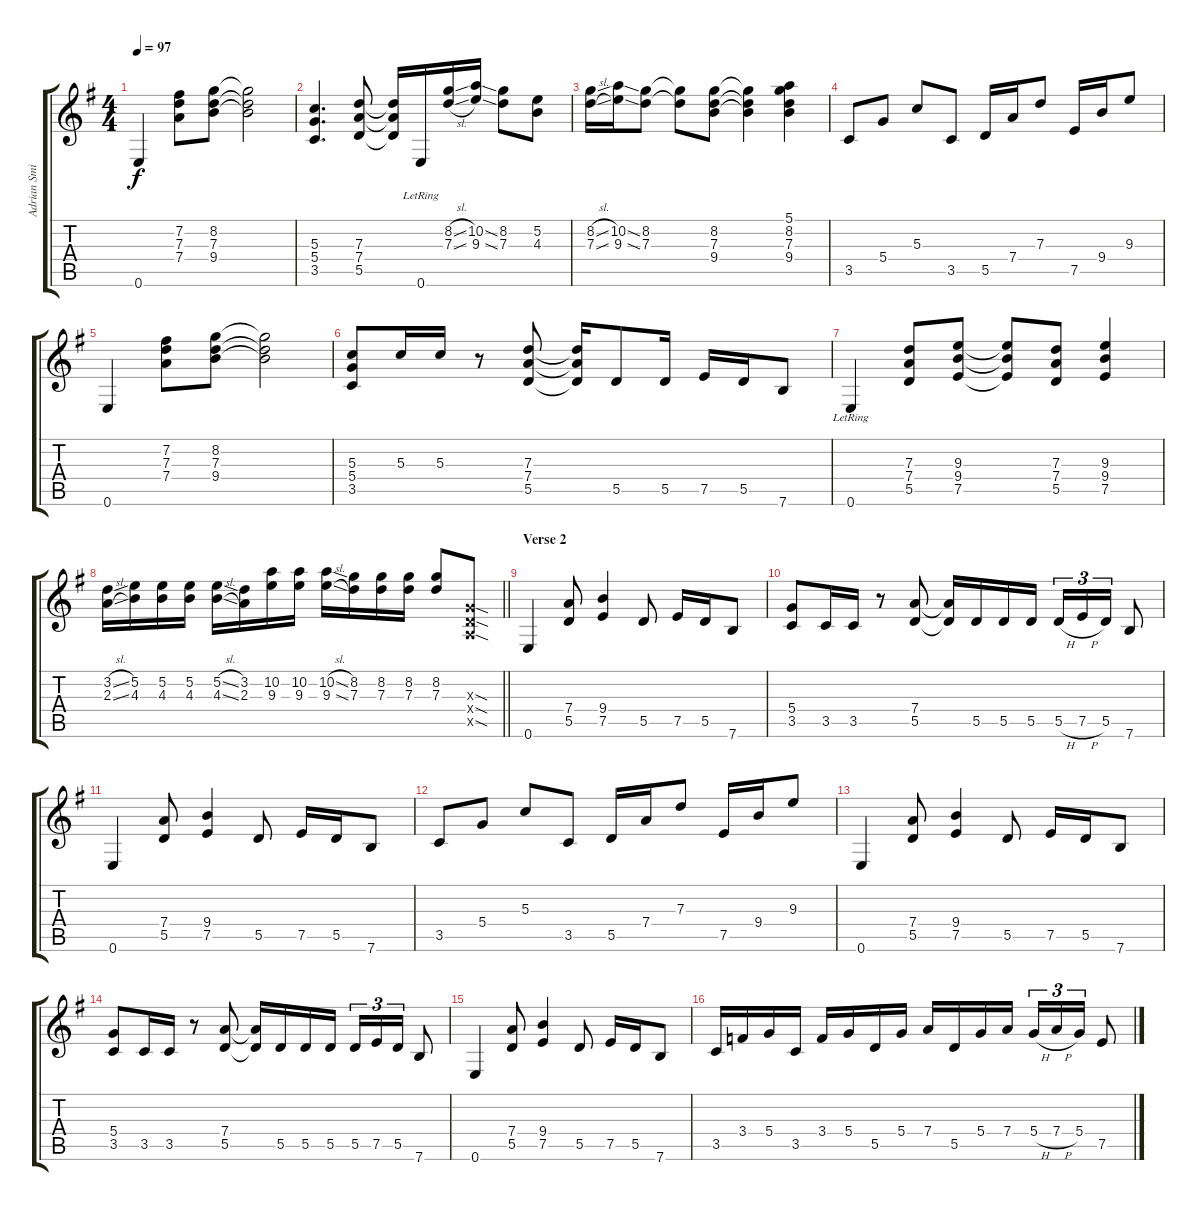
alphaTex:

\track ("Adrian Smith (Guitar)" "Adrian Smi") {instrument distortionguitar}
\staff {score tabs}
\tuning (E4 B3 G3 D3 A2 E2) {hide}
\ts (4 4)
\tempo 97
\clef g2
\ks eminor
0.6.4{dy f} (7.2 7.3 7.4).8 (8.2 7.3 9.4).8 (8.2{t} 7.3{t} 9.4{t}).2 |
(5.3 5.4 3.5).4{d} (7.3 7.4 5.5).8 (7.3{t} 7.4{t} 5.5{t}).16 0.6{lr}.16 (8.2{sl} 7.3{sl}).16 (10.2{ss} 9.3{ss}).16 (8.2 7.3).8 (5.2 4.3).8 |
(8.2{sl} 7.3{sl}).16 (10.2{ss} 9.3{ss}).16 (8.2 7.3).8 (8.2{t} 7.3{t}).8 (8.2 7.3 9.4).8 (8.2{t} 7.3{t} 9.4{t}).4 (5.1 8.2 7.3 9.4).4 |
3.5.8 5.4.8 5.3.8 3.5.8 5.5.16 7.4.16 7.3.8 7.5.16 9.4.16 9.3.8 |
0.6.4 (7.2 7.3 7.4).8 (8.2 7.3 9.4).8 (8.2{t} 7.3{t} 9.4{t}).2 |
(5.3 5.4 3.5).8 5.3.16 5.3.16 r.8 (7.3 7.4 5.5).8 (7.3{t} 7.4{t} 5.5{t}).16 5.5.8 5.5.16 7.5.16 5.5.16 7.6.8 |
0.6{lr}.4 (7.3 7.4 5.5).8 (9.3 9.4 7.5).8 (9.3{t} 9.4{t} 7.5{t}).8 (7.3 7.4 5.5).8 (9.3 9.4 7.5).4 |
\barLineRight lightlight
(3.2{sl} 2.3{sl}).16 (5.2 4.3).16 (5.2 4.3).16 (5.2 4.3).16 (5.2{sl} 4.3{sl}).16 (3.2 2.3).16 (10.2 9.3).16 (10.2 9.3).16 (10.2{sl} 9.3{sl}).16 (8.2 7.3).16 (8.2 7.3).16 (8.2 7.3).16 (8.2 7.3).8 (0.3{sod x} 0.4{sod x} 0.5{sod x}).8 |
\section ("" "Verse 2")
0.6.4{instrument distortionguitar} (7.4 5.5).8 (9.4 7.5).4 5.5.8 7.5.16 5.5.16 7.6.8 |
(5.4 3.5).8 3.5.16 3.5.16 r.8 (7.4 5.5).8 (7.4{t} 5.5{t}).16 5.5.16 5.5.16 5.5.16 5.5{h}.16{tu (3 2)} 7.5{h}.16{tu (3 2)} 5.5.16{tu (3 2)} 7.6.8 |
0.6.4 (7.4 5.5).8 (9.4 7.5).4 5.5.8 7.5.16 5.5.16 7.6.8 |
3.5.8 5.4.8 5.3.8 3.5.8 5.5.16 7.4.16 7.3.8 7.5.16 9.4.16 9.3.8 |
0.6.4 (7.4 5.5).8 (9.4 7.5).4 5.5.8 7.5.16 5.5.16 7.6.8 |
(5.4 3.5).8 3.5.16 3.5.16 r.8 (7.4 5.5).8 (7.4{t} 5.5{t}).16 5.5.16 5.5.16 5.5.16 5.5.16{tu (3 2)} 7.5.16{tu (3 2)} 5.5.16{tu (3 2)} 7.6.8 |
0.6.4 (7.4 5.5).8 (9.4 7.5).4 5.5.8 7.5.16 5.5.16 7.6.8 |
3.5.16 3.4.16 5.4.16 3.5.16 3.4.16 5.4.16 5.5.16 5.4.16 7.4.16 5.5.16 5.4.16 7.4.16 5.4{h}.16{tu (3 2)} 7.4{h}.16{tu (3 2)} 5.4.16{tu (3 2)} 7.5.8
